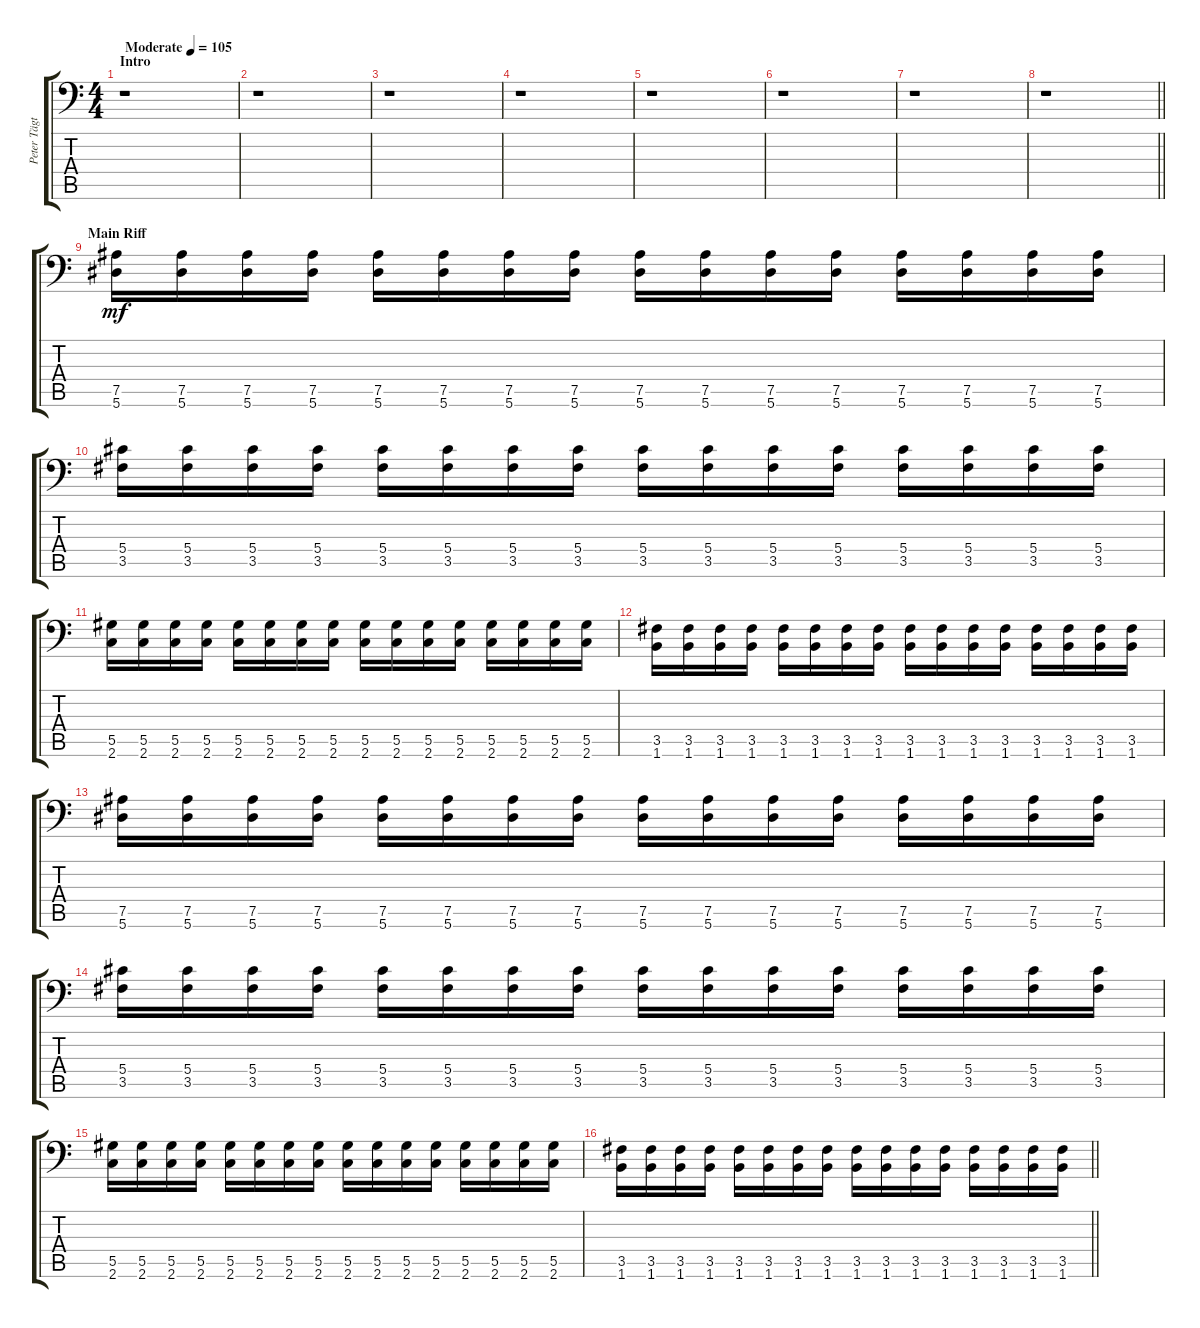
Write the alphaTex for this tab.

\track ("Peter Tägtgren (Rythm 2)" "Peter Tägt") {instrument overdrivenguitar}
\staff {score tabs}
\tuning (Bb3 F3 Db3 Ab2 Eb2 Bb1) {hide}
\ts (4 4)
\section ("" "Intro")
\tempo (105 "Moderate")
\clef f4
\ks c
r.1{dy mf instrument overdrivenguitar} |
r.1 |
r.1 |
r.1 |
r.1 |
r.1 |
r.1 |
\barLineRight lightlight
r.1 |
\section ("" "Main Riff")
(7.5 5.6).16 (7.5 5.6).16 (7.5 5.6).16 (7.5 5.6).16 (7.5 5.6).16 (7.5 5.6).16 (7.5 5.6).16 (7.5 5.6).16 (7.5 5.6).16 (7.5 5.6).16 (7.5 5.6).16 (7.5 5.6).16 (7.5 5.6).16 (7.5 5.6).16 (7.5 5.6).16 (7.5 5.6).16 |
(5.4 3.5).16 (5.4 3.5).16 (5.4 3.5).16 (5.4 3.5).16 (5.4 3.5).16 (5.4 3.5).16 (5.4 3.5).16 (5.4 3.5).16 (5.4 3.5).16 (5.4 3.5).16 (5.4 3.5).16 (5.4 3.5).16 (5.4 3.5).16 (5.4 3.5).16 (5.4 3.5).16 (5.4 3.5).16 |
(5.5 2.6).16 (5.5 2.6).16 (5.5 2.6).16 (5.5 2.6).16 (5.5 2.6).16 (5.5 2.6).16 (5.5 2.6).16 (5.5 2.6).16 (5.5 2.6).16 (5.5 2.6).16 (5.5 2.6).16 (5.5 2.6).16 (5.5 2.6).16 (5.5 2.6).16 (5.5 2.6).16 (5.5 2.6).16 |
(3.5 1.6).16 (3.5 1.6).16 (3.5 1.6).16 (3.5 1.6).16 (3.5 1.6).16 (3.5 1.6).16 (3.5 1.6).16 (3.5 1.6).16 (3.5 1.6).16 (3.5 1.6).16 (3.5 1.6).16 (3.5 1.6).16 (3.5 1.6).16 (3.5 1.6).16 (3.5 1.6).16 (3.5 1.6).16 |
(7.5 5.6).16 (7.5 5.6).16 (7.5 5.6).16 (7.5 5.6).16 (7.5 5.6).16 (7.5 5.6).16 (7.5 5.6).16 (7.5 5.6).16 (7.5 5.6).16 (7.5 5.6).16 (7.5 5.6).16 (7.5 5.6).16 (7.5 5.6).16 (7.5 5.6).16 (7.5 5.6).16 (7.5 5.6).16 |
(5.4 3.5).16 (5.4 3.5).16 (5.4 3.5).16 (5.4 3.5).16 (5.4 3.5).16 (5.4 3.5).16 (5.4 3.5).16 (5.4 3.5).16 (5.4 3.5).16 (5.4 3.5).16 (5.4 3.5).16 (5.4 3.5).16 (5.4 3.5).16 (5.4 3.5).16 (5.4 3.5).16 (5.4 3.5).16 |
(5.5 2.6).16 (5.5 2.6).16 (5.5 2.6).16 (5.5 2.6).16 (5.5 2.6).16 (5.5 2.6).16 (5.5 2.6).16 (5.5 2.6).16 (5.5 2.6).16 (5.5 2.6).16 (5.5 2.6).16 (5.5 2.6).16 (5.5 2.6).16 (5.5 2.6).16 (5.5 2.6).16 (5.5 2.6).16 |
\barLineRight lightlight
(3.5 1.6).16 (3.5 1.6).16 (3.5 1.6).16 (3.5 1.6).16 (3.5 1.6).16 (3.5 1.6).16 (3.5 1.6).16 (3.5 1.6).16 (3.5 1.6).16 (3.5 1.6).16 (3.5 1.6).16 (3.5 1.6).16 (3.5 1.6).16 (3.5 1.6).16 (3.5 1.6).16 (3.5 1.6).16
